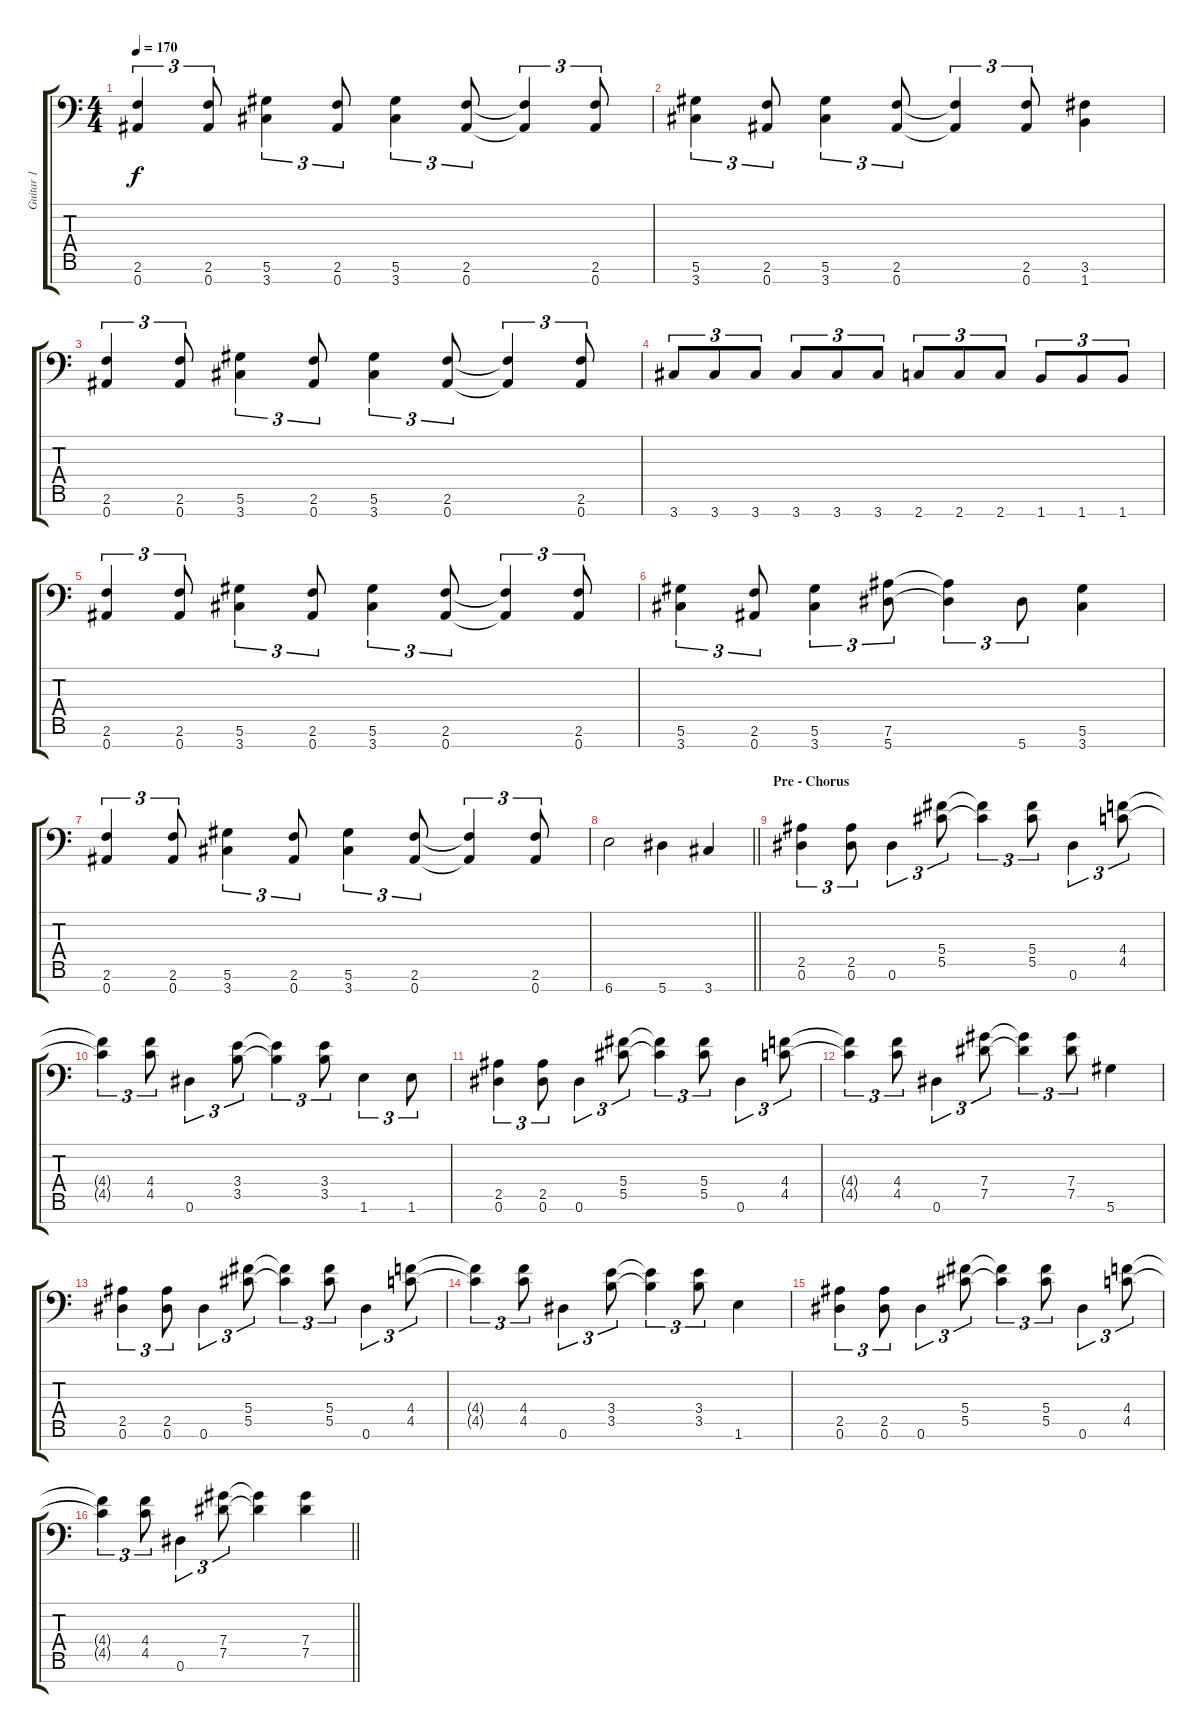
\track ("Guitar 1" "Guitar 1") {instrument distortionguitar}
\staff {score tabs}
\tuning (Eb4 Bb3 Gb3 Db3 Ab2 Eb2 Bb1) {hide}
\ts (4 4)
\tempo 170
\clef f4
\ks c
(2.6 0.7).4{tu (3 2) dy f} (2.6 0.7).8{tu (3 2)} (5.6 3.7).4{tu (3 2)} (2.6 0.7).8{tu (3 2)} (5.6 3.7).4{tu (3 2)} (2.6 0.7).8{tu (3 2)} (2.6{t} 0.7{t}).4{tu (3 2)} (2.6 0.7).8{tu (3 2)} |
(5.6 3.7).4{tu (3 2)} (2.6 0.7).8{tu (3 2)} (5.6 3.7).4{tu (3 2)} (2.6 0.7).8{tu (3 2)} (2.6{t} 0.7{t}).4{tu (3 2)} (2.6 0.7).8{tu (3 2)} (3.6 1.7).4 |
(2.6 0.7).4{tu (3 2)} (2.6 0.7).8{tu (3 2)} (5.6 3.7).4{tu (3 2)} (2.6 0.7).8{tu (3 2)} (5.6 3.7).4{tu (3 2)} (2.6 0.7).8{tu (3 2)} (2.6{t} 0.7{t}).4{tu (3 2)} (2.6 0.7).8{tu (3 2)} |
3.7.8{tu (3 2)} 3.7.8{tu (3 2)} 3.7.8{tu (3 2)} 3.7.8{tu (3 2)} 3.7.8{tu (3 2)} 3.7.8{tu (3 2)} 2.7.8{tu (3 2)} 2.7.8{tu (3 2)} 2.7.8{tu (3 2)} 1.7.8{tu (3 2)} 1.7.8{tu (3 2)} 1.7.8{tu (3 2)} |
(2.6 0.7).4{tu (3 2)} (2.6 0.7).8{tu (3 2)} (5.6 3.7).4{tu (3 2)} (2.6 0.7).8{tu (3 2)} (5.6 3.7).4{tu (3 2)} (2.6 0.7).8{tu (3 2)} (2.6{t} 0.7{t}).4{tu (3 2)} (2.6 0.7).8{tu (3 2)} |
(5.6 3.7).4{tu (3 2)} (2.6 0.7).8{tu (3 2)} (5.6 3.7).4{tu (3 2)} (7.6 5.7).8{tu (3 2)} (7.6{t} 5.7{t}).4{tu (3 2)} 5.7.8{tu (3 2)} (5.6 3.7).4 |
(2.6 0.7).4{tu (3 2)} (2.6 0.7).8{tu (3 2)} (5.6 3.7).4{tu (3 2)} (2.6 0.7).8{tu (3 2)} (5.6 3.7).4{tu (3 2)} (2.6 0.7).8{tu (3 2)} (2.6{t} 0.7{t}).4{tu (3 2)} (2.6 0.7).8{tu (3 2)} |
\barLineRight lightlight
6.7.2 5.7.4 3.7.4 |
\section ("" "Pre - Chorus")
(2.5 0.6).4{tu (3 2)} (2.5 0.6).8{tu (3 2)} 0.6.4{tu (3 2)} (5.4 5.5).8{tu (3 2)} (5.4{t} 5.5{t}).4{tu (3 2)} (5.4 5.5).8{tu (3 2)} 0.6.4{tu (3 2)} (4.4 4.5).8{tu (3 2)} |
(4.4{t} 4.5{t}).4{tu (3 2)} (4.4 4.5).8{tu (3 2)} 0.6.4{tu (3 2)} (3.4 3.5).8{tu (3 2)} (3.4{t} 3.5{t}).4{tu (3 2)} (3.4 3.5).8{tu (3 2)} 1.6.4{tu (3 2)} 1.6.8{tu (3 2)} |
(2.5 0.6).4{tu (3 2)} (2.5 0.6).8{tu (3 2)} 0.6.4{tu (3 2)} (5.4 5.5).8{tu (3 2)} (5.4{t} 5.5{t}).4{tu (3 2)} (5.4 5.5).8{tu (3 2)} 0.6.4{tu (3 2)} (4.4 4.5).8{tu (3 2)} |
(4.4{t} 4.5{t}).4{tu (3 2)} (4.4 4.5).8{tu (3 2)} 0.6.4{tu (3 2)} (7.4 7.5).8{tu (3 2)} (7.4{t} 7.5{t}).4{tu (3 2)} (7.4 7.5).8{tu (3 2)} 5.6.4 |
(2.5 0.6).4{tu (3 2)} (2.5 0.6).8{tu (3 2)} 0.6.4{tu (3 2)} (5.4 5.5).8{tu (3 2)} (5.4{t} 5.5{t}).4{tu (3 2)} (5.4 5.5).8{tu (3 2)} 0.6.4{tu (3 2)} (4.4 4.5).8{tu (3 2)} |
(4.4{t} 4.5{t}).4{tu (3 2)} (4.4 4.5).8{tu (3 2)} 0.6.4{tu (3 2)} (3.4 3.5).8{tu (3 2)} (3.4{t} 3.5{t}).4{tu (3 2)} (3.4 3.5).8{tu (3 2)} 1.6.4 |
(2.5 0.6).4{tu (3 2)} (2.5 0.6).8{tu (3 2)} 0.6.4{tu (3 2)} (5.4 5.5).8{tu (3 2)} (5.4{t} 5.5{t}).4{tu (3 2)} (5.4 5.5).8{tu (3 2)} 0.6.4{tu (3 2)} (4.4 4.5).8{tu (3 2)} |
\barLineRight lightlight
(4.4{t} 4.5{t}).4{tu (3 2)} (4.4 4.5).8{tu (3 2)} 0.6.4{tu (3 2)} (7.4 7.5).8{tu (3 2)} (7.4{t} 7.5{t}).4 (7.4 7.5).4
